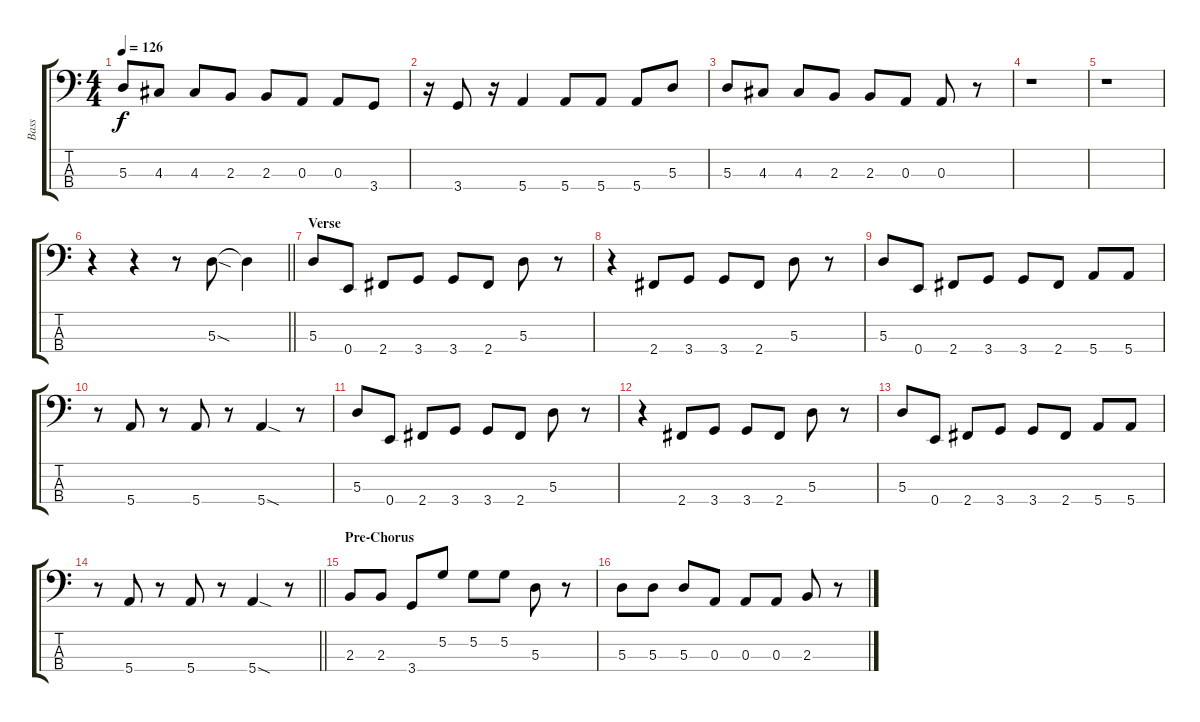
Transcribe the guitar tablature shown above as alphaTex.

\track ("Bass" "Bass") {instrument electricbassfinger}
\staff {score tabs}
\tuning (G2 D2 A1 E1) {hide}
\ts (4 4)
\tempo 126
\clef f4
\ks c
5.3.8{dy f} 4.3.8 4.3.8 2.3.8 2.3.8 0.3.8 0.3.8 3.4.8 |
r.16 3.4.8 r.16 5.4.4 5.4.8 5.4.8 5.4.8 5.3.8 |
5.3.8 4.3.8 4.3.8 2.3.8 2.3.8 0.3.8 0.3.8 r.8 |
r.1 |
r.1 |
\barLineRight lightlight
r.4 r.4 r.8 5.3{sod}.8 5.3{t}.4 |
\section ("" "Verse")
5.3.8 0.4.8 2.4.8 3.4.8 3.4.8 2.4.8 5.3.8 r.8 |
r.4 2.4.8 3.4.8 3.4.8 2.4.8 5.3.8 r.8 |
5.3.8 0.4.8 2.4.8 3.4.8 3.4.8 2.4.8 5.4.8 5.4.8 |
r.8 5.4.8 r.8 5.4.8 r.8 5.4{sod}.4 r.8 |
5.3.8 0.4.8 2.4.8 3.4.8 3.4.8 2.4.8 5.3.8 r.8 |
r.4 2.4.8 3.4.8 3.4.8 2.4.8 5.3.8 r.8 |
5.3.8 0.4.8 2.4.8 3.4.8 3.4.8 2.4.8 5.4.8 5.4.8 |
\barLineRight lightlight
r.8 5.4.8 r.8 5.4.8 r.8 5.4{sod}.4 r.8 |
\section ("" "Pre-Chorus")
2.3.8 2.3.8 3.4.8 5.2.8 5.2.8 5.2.8 5.3.8 r.8 |
5.3.8 5.3.8 5.3.8 0.3.8 0.3.8 0.3.8 2.3.8 r.8
